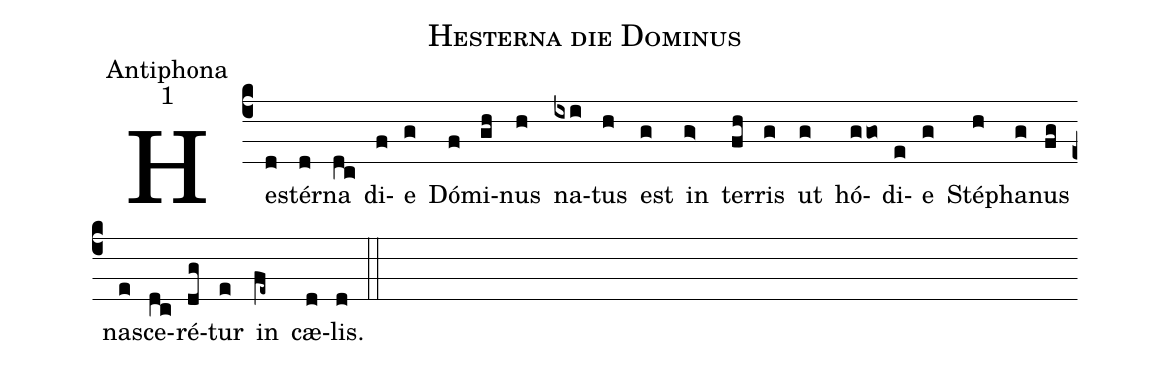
name:Hesterna die Dominus;
office-part:Antiphona;
mode:1;
%%
(c4)Hes(d)tér(d)na(dc) di(f)e(g) Dó(f)mi(gh)nus(h) na(ixi)tus(h) est(g) in(g>) ter(fh)ris(g) ut(g) hó(ggo)di(e)e(g) Sté(h)pha(g)nus(fg) nas(e)ce(dc)ré(dg)tur(e) in(fe~) cæ(d)lis.(d) (::)
